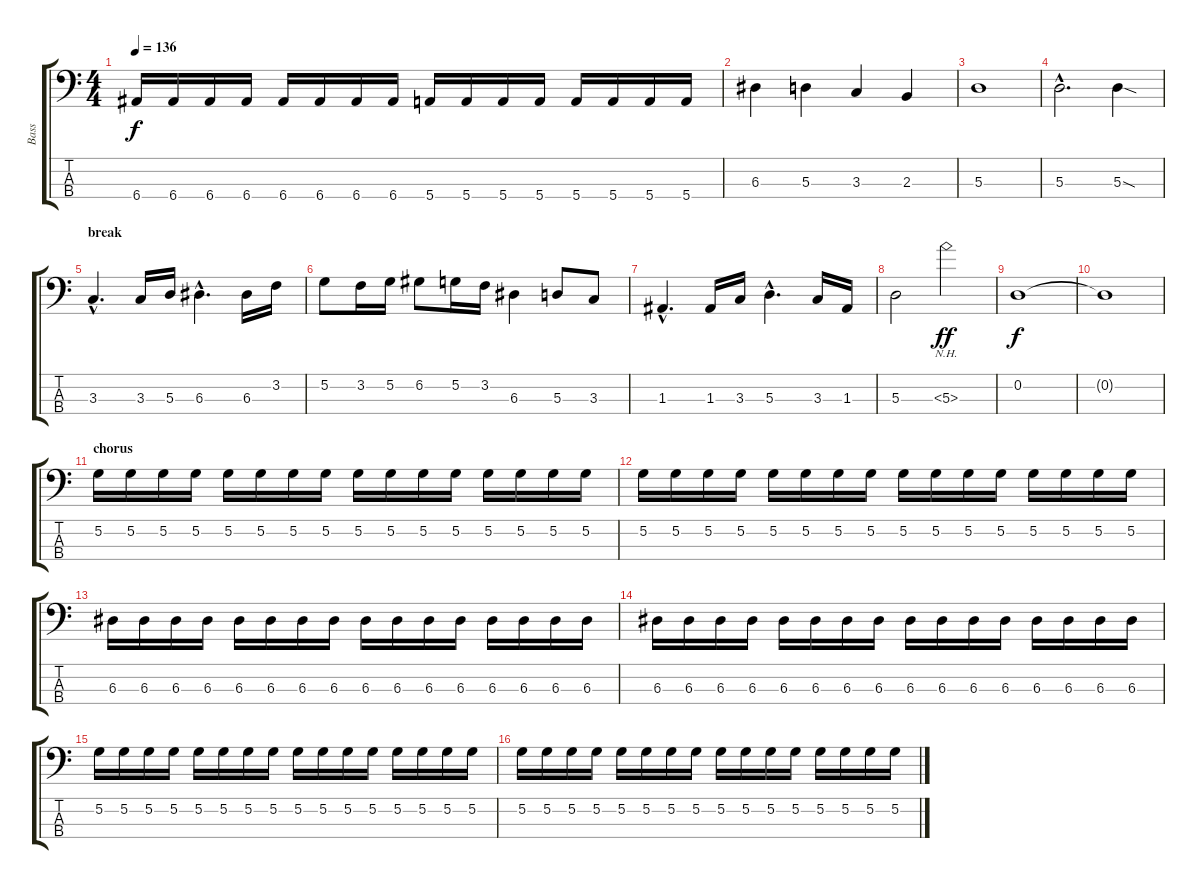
\track ("Bass" "Bass") {instrument electricbassfinger}
\staff {score tabs}
\tuning (G2 D2 A1 E1) {hide}
\ts (4 4)
\tempo 136
\clef f4
\ks c
6.4.16{dy f} 6.4.16 6.4.16 6.4.16 6.4.16 6.4.16 6.4.16 6.4.16 5.4.16 5.4.16 5.4.16 5.4.16 5.4.16 5.4.16 5.4.16 5.4.16 |
6.3.4 5.3.4 3.3.4 2.3.4 |
5.3.1 |
5.3{hac}.2{d} 5.3{sod}.4 |
\section ("" "break")
3.3{hac}.4{d} 3.3.16 5.3.16 6.3{hac}.4{d} 6.3.16 3.2.16 |
5.2.8 3.2.16 5.2.16 6.2.8 5.2.16 3.2.16 6.3.4 5.3.8 3.3.8 |
1.3{hac}.4{d} 1.3.16 3.3.16 5.3{hac}.4{d} 3.3.16 1.3.16 |
5.3.2 5.3{nh}.2{dy ff} |
0.2.1{dy f} |
0.2{t}.1 |
\section ("" "chorus")
5.2.16 5.2.16 5.2.16 5.2.16 5.2.16 5.2.16 5.2.16 5.2.16 5.2.16 5.2.16 5.2.16 5.2.16 5.2.16 5.2.16 5.2.16 5.2.16 |
5.2.16 5.2.16 5.2.16 5.2.16 5.2.16 5.2.16 5.2.16 5.2.16 5.2.16 5.2.16 5.2.16 5.2.16 5.2.16 5.2.16 5.2.16 5.2.16 |
6.3.16 6.3.16 6.3.16 6.3.16 6.3.16 6.3.16 6.3.16 6.3.16 6.3.16 6.3.16 6.3.16 6.3.16 6.3.16 6.3.16 6.3.16 6.3.16 |
6.3.16 6.3.16 6.3.16 6.3.16 6.3.16 6.3.16 6.3.16 6.3.16 6.3.16 6.3.16 6.3.16 6.3.16 6.3.16 6.3.16 6.3.16 6.3.16 |
5.2.16 5.2.16 5.2.16 5.2.16 5.2.16 5.2.16 5.2.16 5.2.16 5.2.16 5.2.16 5.2.16 5.2.16 5.2.16 5.2.16 5.2.16 5.2.16 |
5.2.16 5.2.16 5.2.16 5.2.16 5.2.16 5.2.16 5.2.16 5.2.16 5.2.16 5.2.16 5.2.16 5.2.16 5.2.16 5.2.16 5.2.16 5.2.16
